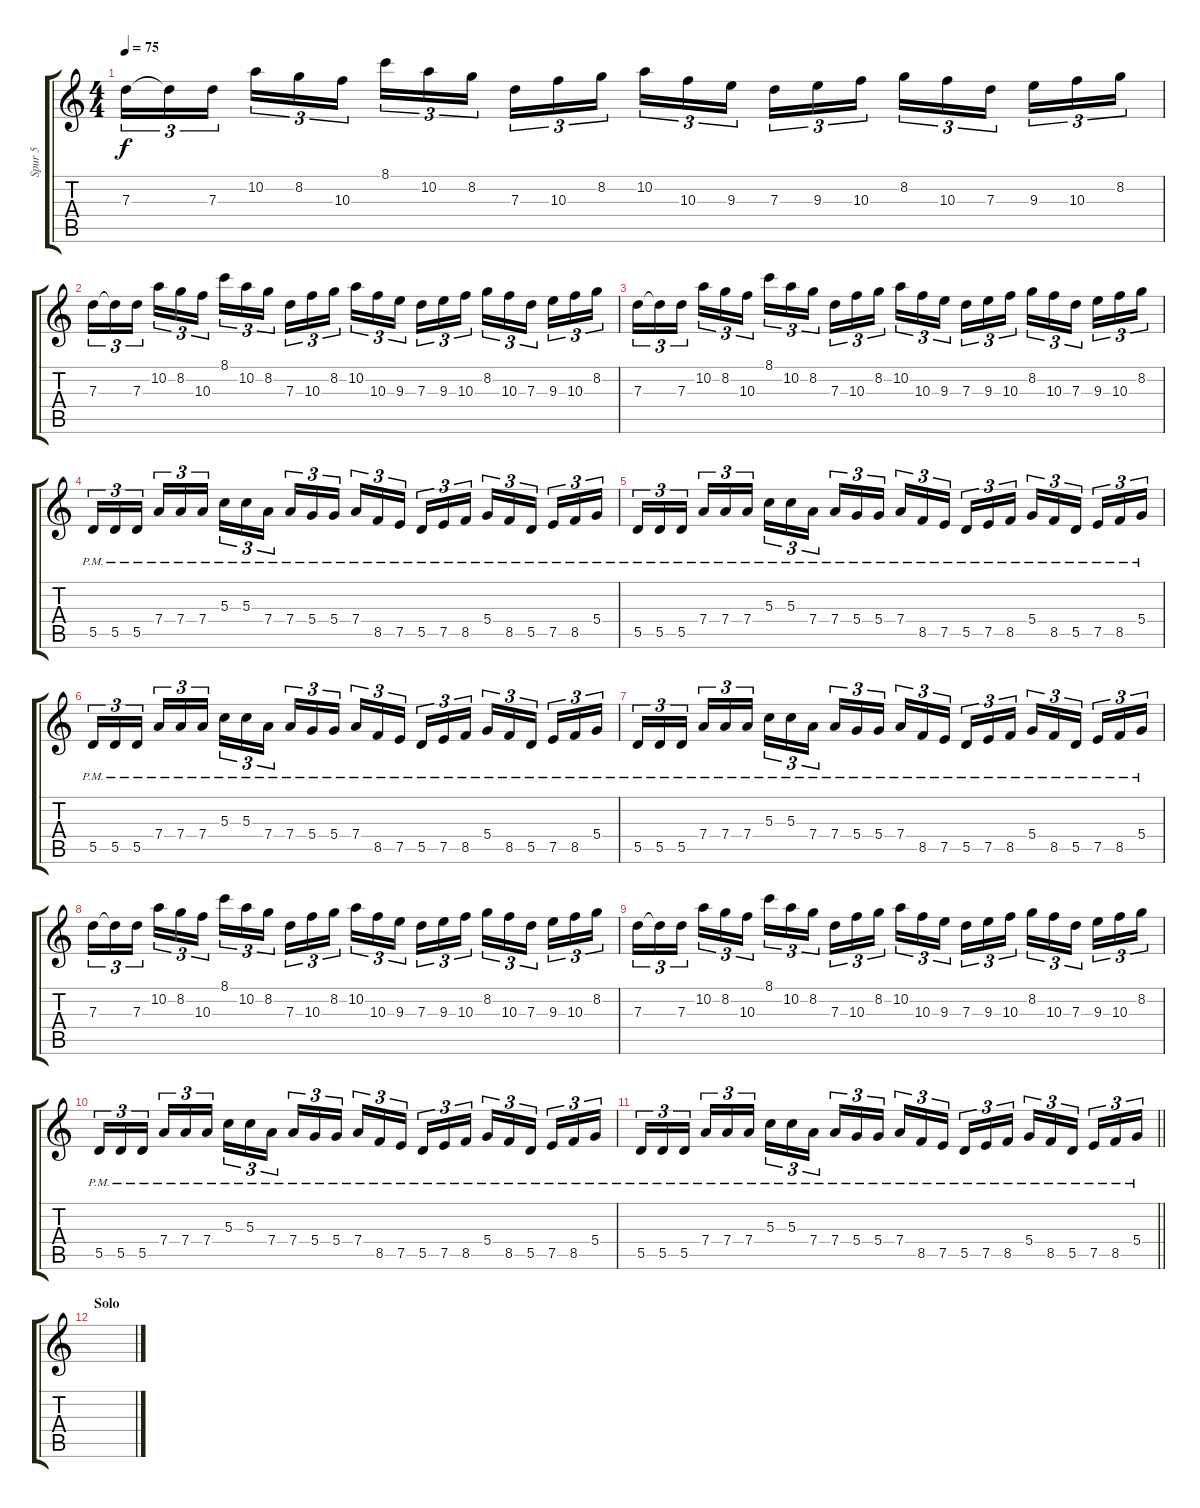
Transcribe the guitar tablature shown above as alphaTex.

\track ("Spur 5" "Spur 5") {instrument distortionguitar}
\staff {score tabs}
\tuning (E4 B3 G3 D3 A2 E2) {hide}
\ts (4 4)
\tempo 75
\clef g2
\ks c
7.3.16{tu (3 2) dy f} 7.3{t}.16{tu (3 2)} 7.3.16{tu (3 2)} 10.2.16{tu (3 2)} 8.2.16{tu (3 2)} 10.3.16{tu (3 2)} 8.1.16{tu (3 2)} 10.2.16{tu (3 2)} 8.2.16{tu (3 2)} 7.3.16{tu (3 2)} 10.3.16{tu (3 2)} 8.2.16{tu (3 2)} 10.2.16{tu (3 2)} 10.3.16{tu (3 2)} 9.3.16{tu (3 2)} 7.3.16{tu (3 2)} 9.3.16{tu (3 2)} 10.3.16{tu (3 2)} 8.2.16{tu (3 2)} 10.3.16{tu (3 2)} 7.3.16{tu (3 2)} 9.3.16{tu (3 2)} 10.3.16{tu (3 2)} 8.2.16{tu (3 2)} |
7.3.16{tu (3 2)} 7.3{t}.16{tu (3 2)} 7.3.16{tu (3 2)} 10.2.16{tu (3 2)} 8.2.16{tu (3 2)} 10.3.16{tu (3 2)} 8.1.16{tu (3 2)} 10.2.16{tu (3 2)} 8.2.16{tu (3 2)} 7.3.16{tu (3 2)} 10.3.16{tu (3 2)} 8.2.16{tu (3 2)} 10.2.16{tu (3 2)} 10.3.16{tu (3 2)} 9.3.16{tu (3 2)} 7.3.16{tu (3 2)} 9.3.16{tu (3 2)} 10.3.16{tu (3 2)} 8.2.16{tu (3 2)} 10.3.16{tu (3 2)} 7.3.16{tu (3 2)} 9.3.16{tu (3 2)} 10.3.16{tu (3 2)} 8.2.16{tu (3 2)} |
7.3.16{tu (3 2)} 7.3{t}.16{tu (3 2)} 7.3.16{tu (3 2)} 10.2.16{tu (3 2)} 8.2.16{tu (3 2)} 10.3.16{tu (3 2)} 8.1.16{tu (3 2)} 10.2.16{tu (3 2)} 8.2.16{tu (3 2)} 7.3.16{tu (3 2)} 10.3.16{tu (3 2)} 8.2.16{tu (3 2)} 10.2.16{tu (3 2)} 10.3.16{tu (3 2)} 9.3.16{tu (3 2)} 7.3.16{tu (3 2)} 9.3.16{tu (3 2)} 10.3.16{tu (3 2)} 8.2.16{tu (3 2)} 10.3.16{tu (3 2)} 7.3.16{tu (3 2)} 9.3.16{tu (3 2)} 10.3.16{tu (3 2)} 8.2.16{tu (3 2)} |
5.5{pm}.16{tu (3 2)} 5.5{pm}.16{tu (3 2)} 5.5{pm}.16{tu (3 2)} 7.4{pm}.16{tu (3 2)} 7.4{pm}.16{tu (3 2)} 7.4{pm}.16{tu (3 2)} 5.3{pm}.16{tu (3 2)} 5.3{pm}.16{tu (3 2)} 7.4{pm}.16{tu (3 2)} 7.4{pm}.16{tu (3 2)} 5.4{pm}.16{tu (3 2)} 5.4{pm}.16{tu (3 2)} 7.4{pm}.16{tu (3 2)} 8.5{pm}.16{tu (3 2)} 7.5{pm}.16{tu (3 2)} 5.5{pm}.16{tu (3 2)} 7.5{pm}.16{tu (3 2)} 8.5{pm}.16{tu (3 2)} 5.4{pm}.16{tu (3 2)} 8.5{pm}.16{tu (3 2)} 5.5{pm}.16{tu (3 2)} 7.5{pm}.16{tu (3 2)} 8.5{pm}.16{tu (3 2)} 5.4{pm}.16{tu (3 2)} |
5.5{pm}.16{tu (3 2)} 5.5{pm}.16{tu (3 2)} 5.5{pm}.16{tu (3 2)} 7.4{pm}.16{tu (3 2)} 7.4{pm}.16{tu (3 2)} 7.4{pm}.16{tu (3 2)} 5.3{pm}.16{tu (3 2)} 5.3{pm}.16{tu (3 2)} 7.4{pm}.16{tu (3 2)} 7.4{pm}.16{tu (3 2)} 5.4{pm}.16{tu (3 2)} 5.4{pm}.16{tu (3 2)} 7.4{pm}.16{tu (3 2)} 8.5{pm}.16{tu (3 2)} 7.5{pm}.16{tu (3 2)} 5.5{pm}.16{tu (3 2)} 7.5{pm}.16{tu (3 2)} 8.5{pm}.16{tu (3 2)} 5.4{pm}.16{tu (3 2)} 8.5{pm}.16{tu (3 2)} 5.5{pm}.16{tu (3 2)} 7.5{pm}.16{tu (3 2)} 8.5{pm}.16{tu (3 2)} 5.4{pm}.16{tu (3 2)} |
5.5{pm}.16{tu (3 2)} 5.5{pm}.16{tu (3 2)} 5.5{pm}.16{tu (3 2)} 7.4{pm}.16{tu (3 2)} 7.4{pm}.16{tu (3 2)} 7.4{pm}.16{tu (3 2)} 5.3{pm}.16{tu (3 2)} 5.3{pm}.16{tu (3 2)} 7.4{pm}.16{tu (3 2)} 7.4{pm}.16{tu (3 2)} 5.4{pm}.16{tu (3 2)} 5.4{pm}.16{tu (3 2)} 7.4{pm}.16{tu (3 2)} 8.5{pm}.16{tu (3 2)} 7.5{pm}.16{tu (3 2)} 5.5{pm}.16{tu (3 2)} 7.5{pm}.16{tu (3 2)} 8.5{pm}.16{tu (3 2)} 5.4{pm}.16{tu (3 2)} 8.5{pm}.16{tu (3 2)} 5.5{pm}.16{tu (3 2)} 7.5{pm}.16{tu (3 2)} 8.5{pm}.16{tu (3 2)} 5.4{pm}.16{tu (3 2)} |
5.5{pm}.16{tu (3 2)} 5.5{pm}.16{tu (3 2)} 5.5{pm}.16{tu (3 2)} 7.4{pm}.16{tu (3 2)} 7.4{pm}.16{tu (3 2)} 7.4{pm}.16{tu (3 2)} 5.3{pm}.16{tu (3 2)} 5.3{pm}.16{tu (3 2)} 7.4{pm}.16{tu (3 2)} 7.4{pm}.16{tu (3 2)} 5.4{pm}.16{tu (3 2)} 5.4{pm}.16{tu (3 2)} 7.4{pm}.16{tu (3 2)} 8.5{pm}.16{tu (3 2)} 7.5{pm}.16{tu (3 2)} 5.5{pm}.16{tu (3 2)} 7.5{pm}.16{tu (3 2)} 8.5{pm}.16{tu (3 2)} 5.4{pm}.16{tu (3 2)} 8.5{pm}.16{tu (3 2)} 5.5{pm}.16{tu (3 2)} 7.5{pm}.16{tu (3 2)} 8.5{pm}.16{tu (3 2)} 5.4{pm}.16{tu (3 2)} |
7.3.16{tu (3 2)} 7.3{t}.16{tu (3 2)} 7.3.16{tu (3 2)} 10.2.16{tu (3 2)} 8.2.16{tu (3 2)} 10.3.16{tu (3 2)} 8.1.16{tu (3 2)} 10.2.16{tu (3 2)} 8.2.16{tu (3 2)} 7.3.16{tu (3 2)} 10.3.16{tu (3 2)} 8.2.16{tu (3 2)} 10.2.16{tu (3 2)} 10.3.16{tu (3 2)} 9.3.16{tu (3 2)} 7.3.16{tu (3 2)} 9.3.16{tu (3 2)} 10.3.16{tu (3 2)} 8.2.16{tu (3 2)} 10.3.16{tu (3 2)} 7.3.16{tu (3 2)} 9.3.16{tu (3 2)} 10.3.16{tu (3 2)} 8.2.16{tu (3 2)} |
7.3.16{tu (3 2)} 7.3{t}.16{tu (3 2)} 7.3.16{tu (3 2)} 10.2.16{tu (3 2)} 8.2.16{tu (3 2)} 10.3.16{tu (3 2)} 8.1.16{tu (3 2)} 10.2.16{tu (3 2)} 8.2.16{tu (3 2)} 7.3.16{tu (3 2)} 10.3.16{tu (3 2)} 8.2.16{tu (3 2)} 10.2.16{tu (3 2)} 10.3.16{tu (3 2)} 9.3.16{tu (3 2)} 7.3.16{tu (3 2)} 9.3.16{tu (3 2)} 10.3.16{tu (3 2)} 8.2.16{tu (3 2)} 10.3.16{tu (3 2)} 7.3.16{tu (3 2)} 9.3.16{tu (3 2)} 10.3.16{tu (3 2)} 8.2.16{tu (3 2)} |
5.5{pm}.16{tu (3 2)} 5.5{pm}.16{tu (3 2)} 5.5{pm}.16{tu (3 2)} 7.4{pm}.16{tu (3 2)} 7.4{pm}.16{tu (3 2)} 7.4{pm}.16{tu (3 2)} 5.3{pm}.16{tu (3 2)} 5.3{pm}.16{tu (3 2)} 7.4{pm}.16{tu (3 2)} 7.4{pm}.16{tu (3 2)} 5.4{pm}.16{tu (3 2)} 5.4{pm}.16{tu (3 2)} 7.4{pm}.16{tu (3 2)} 8.5{pm}.16{tu (3 2)} 7.5{pm}.16{tu (3 2)} 5.5{pm}.16{tu (3 2)} 7.5{pm}.16{tu (3 2)} 8.5{pm}.16{tu (3 2)} 5.4{pm}.16{tu (3 2)} 8.5{pm}.16{tu (3 2)} 5.5{pm}.16{tu (3 2)} 7.5{pm}.16{tu (3 2)} 8.5{pm}.16{tu (3 2)} 5.4{pm}.16{tu (3 2)} |
\barLineRight lightlight
5.5{pm}.16{tu (3 2)} 5.5{pm}.16{tu (3 2)} 5.5{pm}.16{tu (3 2)} 7.4{pm}.16{tu (3 2)} 7.4{pm}.16{tu (3 2)} 7.4{pm}.16{tu (3 2)} 5.3{pm}.16{tu (3 2)} 5.3{pm}.16{tu (3 2)} 7.4{pm}.16{tu (3 2)} 7.4{pm}.16{tu (3 2)} 5.4{pm}.16{tu (3 2)} 5.4{pm}.16{tu (3 2)} 7.4{pm}.16{tu (3 2)} 8.5{pm}.16{tu (3 2)} 7.5{pm}.16{tu (3 2)} 5.5{pm}.16{tu (3 2)} 7.5{pm}.16{tu (3 2)} 8.5{pm}.16{tu (3 2)} 5.4{pm}.16{tu (3 2)} 8.5{pm}.16{tu (3 2)} 5.5{pm}.16{tu (3 2)} 7.5{pm}.16{tu (3 2)} 8.5{pm}.16{tu (3 2)} 5.4{pm}.16{tu (3 2)} |
\section ("" "Solo")
